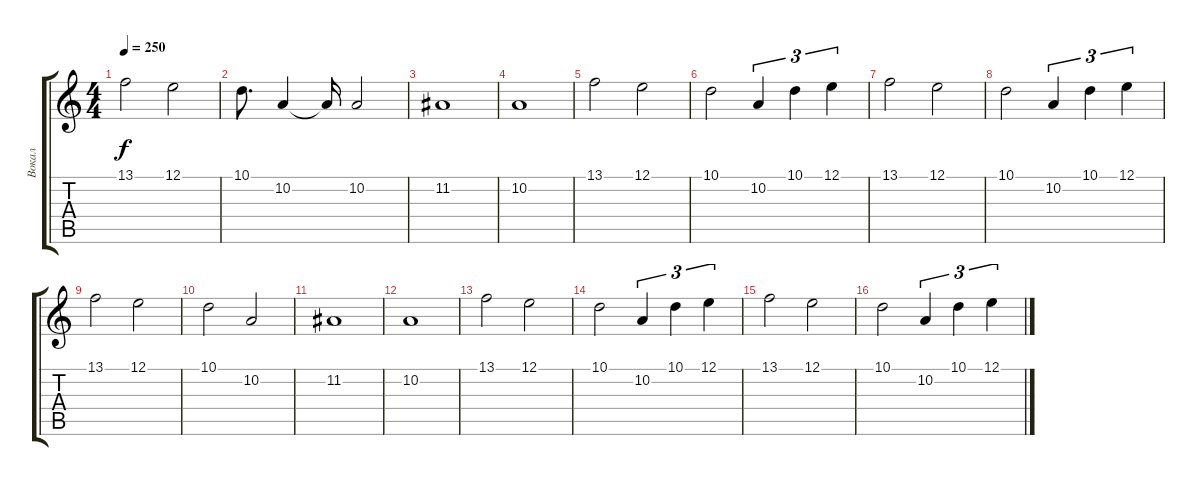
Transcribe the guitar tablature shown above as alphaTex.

\track ("Вокал" "Вокал") {instrument pad1newage}
\staff {score tabs}
\tuning (E4 B3 G3 D3 A2 E2) {hide}
\ts (4 4)
\tempo 250
\clef g2
\ks c
13.1.2{dy f} 12.1.2 |
10.1.8{d} 10.2.4 10.2{t}.16 10.2.2 |
11.2.1 |
10.2.1 |
13.1.2 12.1.2 |
10.1.2 10.2.4{tu (3 2)} 10.1.4{tu (3 2)} 12.1.4{tu (3 2)} |
13.1.2 12.1.2 |
10.1.2 10.2.4{tu (3 2)} 10.1.4{tu (3 2)} 12.1.4{tu (3 2)} |
13.1.2 12.1.2 |
10.1.2 10.2.2 |
11.2.1 |
10.2.1 |
13.1.2 12.1.2 |
10.1.2 10.2.4{tu (3 2)} 10.1.4{tu (3 2)} 12.1.4{tu (3 2)} |
13.1.2 12.1.2 |
10.1.2 10.2.4{tu (3 2)} 10.1.4{tu (3 2)} 12.1.4{tu (3 2)}
